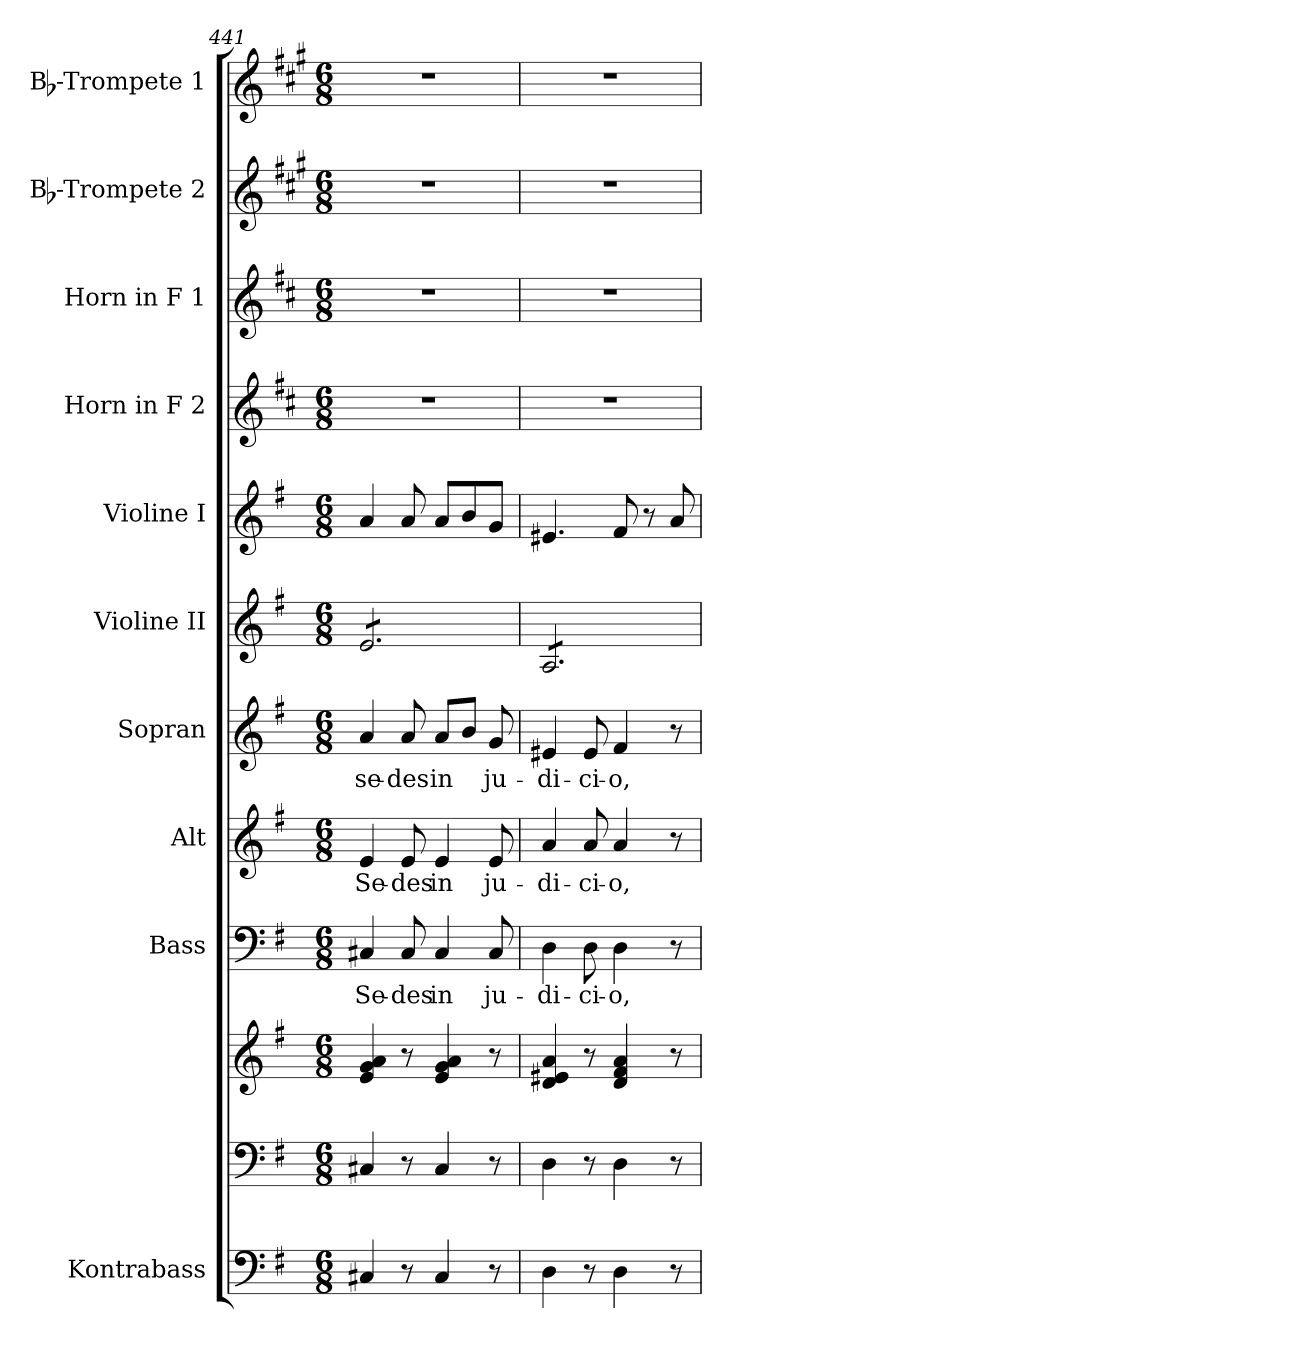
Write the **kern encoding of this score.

**kern	**kern	**kern	**kern	**text	**kern	**text	**kern	**text	**kern	**kern	**kern	**kern	**kern	**kern
*part11	*part10	*part10	*part9	*part9	*part8	*part8	*part7	*part7	*part6	*part5	*part4	*part3	*part2	*part1
*staff12	*staff11	*staff10	*staff9	*staff9	*staff8	*staff8	*staff7	*staff7	*staff6	*staff5	*staff4	*staff3	*staff2	*staff1
*I"Kontrabass	*	*	*I"Bass	*	*I"Alt	*	*I"Sopran	*	*I"Violine II	*I"Violine I	*I"Horn in F 2	*I"Horn in F 1	*I"Bb-Trompete 2	*I"Bb-Trompete 1
*I'Kb.	*	*	*I'B.	*	*I'A.	*	*I'S.	*	*I'Vl. II	*I'Vl. I	*	*	*I'Bb Trp. 2	*I'Bb Trp. 1
*clefF4	*clefF4	*clefG2	*clefF4	*	*clefG2	*	*clefG2	*	*clefG2	*clefG2	*clefG2	*clefG2	*clefG2	*clefG2
*ITrd7c12	*	*	*	*	*	*	*	*	*	*	*ITrd4c7	*ITrd4c7	*ITrd1c2	*ITrd1c2
*k[f#]	*k[f#]	*k[f#]	*k[f#]	*	*k[f#]	*	*k[f#]	*	*k[f#]	*k[f#]	*k[f#]	*k[f#]	*k[f#]	*k[f#]
*G:	*G:	*G:	*G:	*	*G:	*	*G:	*	*G:	*G:	*G:	*G:	*G:	*G:
*M6/8	*M6/8	*M6/8	*M6/8	*	*M6/8	*	*M6/8	*	*M6/8	*M6/8	*M6/8	*M6/8	*M6/8	*M6/8
=441	=441	=441	=441	=441	=441	=441	=441	=441	=441	=441	=441	=441	=441	=441
!	!	!	!	!LO:LY:b	!	!LO:LY:b	!	!LO:LY:b	!	!	!	!	!	!
*	*	*	*	*	*	*	*	*	*tremolo	*	*	*	*	*
4CC#X/	4C#X/	4e/ 4g/ 4a/	4C#X/	Se-	4e/	Se-	4a/	se-	8e/L	4a/	2.r	2.r	2.r	2.r
.	.	.	.	.	.	.	.	.	8e/	.	.	.	.	.
!	!	!	!	!LO:LY:b	!	!LO:LY:b	!	!LO:LY:b	!	!	!	!	!	!
8r	8r	8r	8C#/	-des	8e/	-des	8a/	-des	8e/	8a/	.	.	.	.
!	!	!	!	!LO:LY:b	!	!LO:LY:b	!	!LO:LY:b	!	!	!	!	!	!
4CC#/	4C#/	4e/ 4g/ 4a/	4C#/	in	4e/	in	8a/L	in	8e/	8a/L	.	.	.	.
.	.	.	.	.	.	.	8b/J	.	8e/	8b/	.	.	.	.
!	!	!	!	!LO:LY:b	!	!LO:LY:b	!	!LO:LY:b	!	!	!	!	!	!
8r	8r	8r	8C#/	ju-	8e/	ju-	8g/	ju-	8e/J	8g/J	.	.	.	.
=442	=442	=442	=442	=442	=442	=442	=442	=442	=442	=442	=442	=442	=442	=442
!	!	!	!	!LO:LY:b	!	!LO:LY:b	!	!LO:LY:b	!	!	!	!	!	!
4DD\	4D\	4d/ 4e#X/ 4a/	4D\	-di-	4a/	-di-	4e#X/	-di-	8A/L	4.e#X/	2.r	2.r	2.r	2.r
.	.	.	.	.	.	.	.	.	8A/	.	.	.	.	.
!	!	!	!	!LO:LY:b	!	!LO:LY:b	!	!LO:LY:b	!	!	!	!	!	!
8r	8r	8r	8D\	-ci-	8a/	-ci-	8e#/	-ci-	8A/	.	.	.	.	.
!	!	!	!	!LO:LY:b	!	!LO:LY:b	!	!LO:LY:b	!	!	!	!	!	!
4DD\	4D\	4d/ 4f#/ 4a/	4D\	-o,	4a/	-o,	4f#/	-o,	8A/	8f#/	.	.	.	.
.	.	.	.	.	.	.	.	.	8A/	8r	.	.	.	.
8r	8r	8r	8r	.	8r	.	8r	.	8A/J	8a/	.	.	.	.
*	*	*	*	*	*	*	*	*	*Xtremolo	*	*	*	*	*
=	=	=	=	=	=	=	=	=	=	=	=	=	=	=
*-	*-	*-	*-	*-	*-	*-	*-	*-	*-	*-	*-	*-	*-	*-
